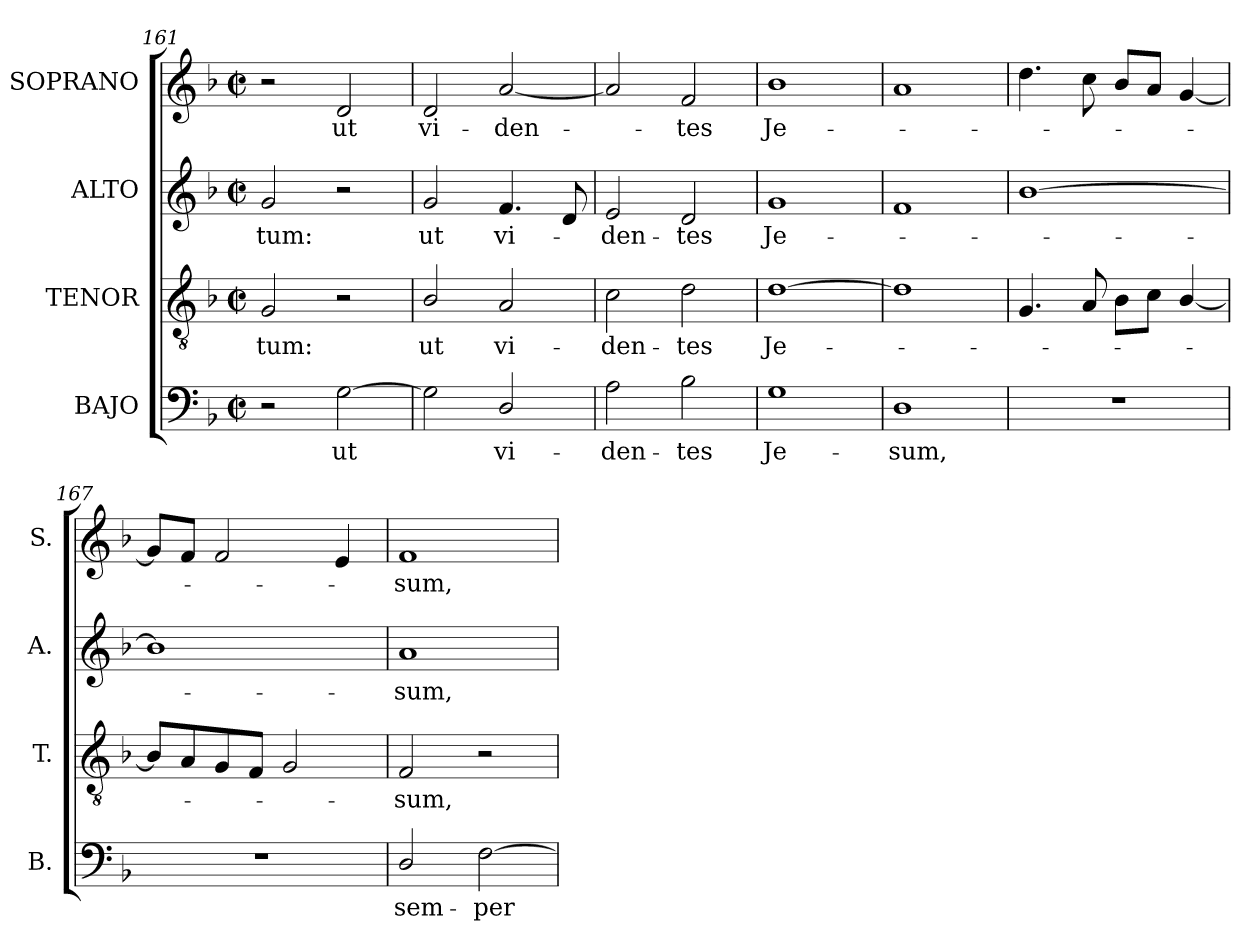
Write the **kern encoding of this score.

**kern	**text	**kern	**text	**kern	**text	**kern	**text
*part4	*part4	*part3	*part3	*part2	*part2	*part1	*part1
*staff4	*staff4	*staff3	*staff3	*staff2	*staff2	*staff1	*staff1
*I"BAJO	*	*I"TENOR	*	*I"ALTO	*	*I"SOPRANO	*
*I'B.	*	*I'T.	*	*I'A.	*	*I'S.	*
!!LO:LB:g=z
*clefF4	*	*clefGv2	*	*clefG2	*	*clefG2	*
*	*	*ITrd7c12	*	*	*	*	*
*k[b-]	*	*k[b-]	*	*k[b-]	*	*k[b-]	*
*F:	*	*F:	*	*F:	*	*F:	*
*M2/2	*	*M2/2	*	*M2/2	*	*M2/2	*
*met(c|)	*	*met(c|)	*	*met(c|)	*	*met(c|)	*
=161	=161	=161	=161	=161	=161	=161	=161
!	!	!	!LO:LY:b:color=#000000	!	!	!	!
!	!	!	!	!	!LO:LY:b:color=#000000	!	!
2r	.	2GGi/	-tum:	2gi/	-tum:	2r	.
!	!LO:LY:b:color=#000000	!	!	!	!	!	!
!	!	!	!	!	!	!	!LO:LY:b:color=#000000
[2Gi\	ut	2r	.	2r	.	2di/	ut
=162	=162	=162	=162	=162	=162	=162	=162
!	!	!	!LO:LY:b:color=#000000	!	!	!	!
!	!	!	!	!	!LO:LY:b:color=#000000	!	!
!	!	!	!	!	!	!	!LO:LY:b:color=#000000
2Gi\]	.	2BB-i/	ut	2gi/	ut	2di/	vi-
!	!LO:LY:b:color=#000000	!	!	!	!	!	!
!	!	!	!LO:LY:b:color=#000000	!	!	!	!
!	!	!	!	!	!LO:LY:b:color=#000000	!	!
!	!	!	!	!	!	!	!LO:LY:b:color=#000000
2Di/	vi-	2AAi/	vi-	4.fi/	vi-	[2ai/	-den-
.	.	.	.	8di/	.	.	.
=163	=163	=163	=163	=163	=163	=163	=163
!	!LO:LY:b:color=#000000	!	!	!	!	!	!
!	!	!	!LO:LY:b:color=#000000	!	!	!	!
!	!	!	!	!	!LO:LY:b:color=#000000	!	!
2Ai\	-den-	2Ci\	-den-	2ei/	-den-	2ai/]	.
!	!LO:LY:b:color=#000000	!	!	!	!	!	!
!	!	!	!LO:LY:b:color=#000000	!	!	!	!
!	!	!	!	!	!LO:LY:b:color=#000000	!	!
!	!	!	!	!	!	!	!LO:LY:b:color=#000000
2B-i\	-tes	2Di\	-tes	2di/	-tes	2fi/	-tes
=164	=164	=164	=164	=164	=164	=164	=164
!	!LO:LY:b:color=#000000	!	!	!	!	!	!
!	!	!	!LO:LY:b:color=#000000	!	!	!	!
!	!	!	!	!	!LO:LY:b:color=#000000	!	!
!	!	!	!	!	!	!	!LO:LY:b:color=#000000
1Gi	Je-	[1Di	Je-	1gi	Je-	1b-i	Je-
=165	=165	=165	=165	=165	=165	=165	=165
!	!LO:LY:b:color=#000000	!	!	!	!	!	!
1Di	-sum,	1Di]	.	1fi	.	1ai	.
=166	=166	=166	=166	=166	=166	=166	=166
1r	.	4.GGi/	.	[1b-i	.	4.ddi\	.
.	.	8AAi/	.	.	.	8cci\	.
.	.	8BB-i\L	.	.	.	8b-i/L	.
.	.	8Ci\J	.	.	.	8ai/J	.
.	.	[4BB-i/	.	.	.	[4gi/	.
=167	=167	=167	=167	=167	=167	=167	=167
1r	.	8BB-i/L]	.	1b-i]	.	8gi/L]	.
.	.	8AAi/	.	.	.	8fi/J	.
.	.	8GGi/	.	.	.	2fi/	.
.	.	8FFi/J	.	.	.	.	.
.	.	2GGi/	.	.	.	.	.
.	.	.	.	.	.	4ei/	.
=168	=168	=168	=168	=168	=168	=168	=168
!	!LO:LY:b:color=#000000	!	!	!	!	!	!
!	!	!	!LO:LY:b:color=#000000	!	!	!	!
!	!	!	!	!	!LO:LY:b:color=#000000	!	!
!	!	!	!	!	!	!	!LO:LY:b:color=#000000
2Di/	sem-	2FFi/	-sum,	1ai	-sum,	1fi	-sum,
!	!LO:LY:b:color=#000000	!	!	!	!	!	!
[2Fi\	-per	2r	.	.	.	.	.
=	=	=	=	=	=	=	=
*-	*-	*-	*-	*-	*-	*-	*-
